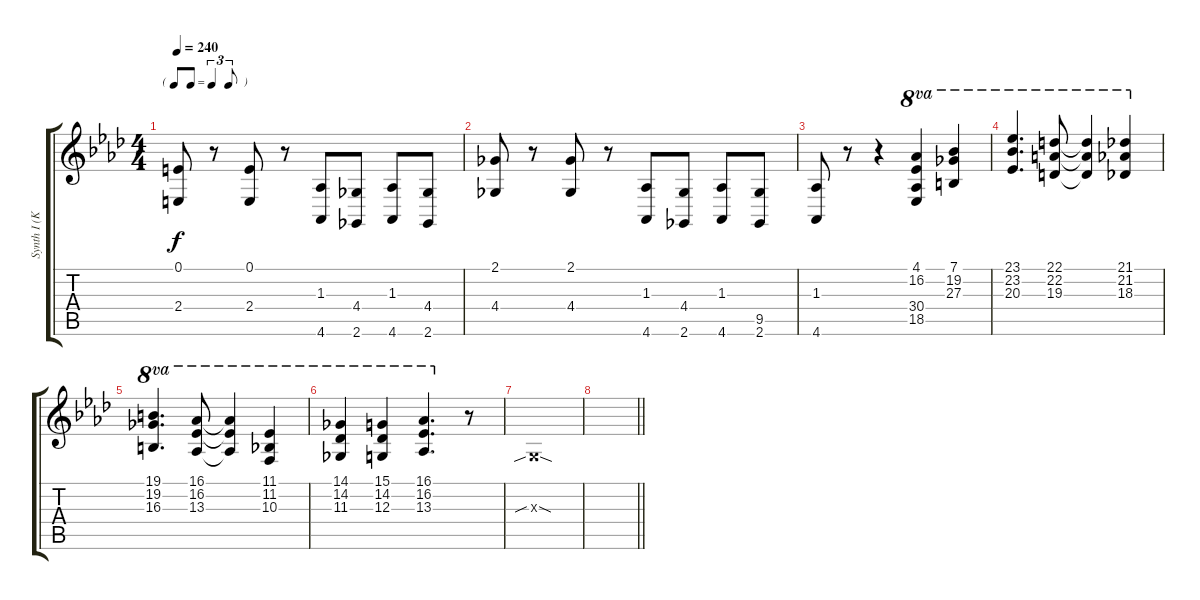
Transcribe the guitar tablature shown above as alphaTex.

\track ("Synth I (Kotobuki Tsumugi)" "Synth I (K") {instrument drawbarorgan}
\staff {score tabs}
\tuning (E4 B3 G3 D3 A2 E2) {hide}
\ts (4 4)
\tf triplet8th
\tempo 240
\clef g2
\ks ab
(0.1 2.4).8{dy f} r.8 (0.1 2.4).8 r.8 (1.3 4.6).8 (4.4 2.6).8 (1.3 4.6).8 (4.4 2.6).8 |
(2.1 4.4).8 r.8 (2.1 4.4).8 r.8 (1.3 4.6).8 (4.4 2.6).8 (1.3 4.6).8 (9.5 2.6).8 |
(1.3 4.6).8 r.8 r.4 (4.1 16.2 30.4 18.5).4{ot 8va volume 8} (7.1 19.2 27.3).4{ot 8va} |
(23.1 23.2 20.3).4{d ot 8va} (22.1 22.2 19.3).8{ot 8va} (22.1{t} 22.2{t} 19.3{t}).4{ot 8va} (21.1 21.2 18.3).4{ot 8va} |
(19.1 19.2 16.3).4{d ot 8va} (16.1 16.2 13.3).8{ot 8va} (16.1{t} 16.2{t} 13.3{t}).4{ot 8va} (11.1 11.2 10.3).4{ot 8va} |
(14.1 14.2 11.3).4{ot 8va} (15.1 14.2 12.3).4{ot 8va} (16.1 16.2 13.3).4{d ot 8va} r.8 |
0.3{sib sod x}.1{volume 10} |
\barLineRight lightlight
